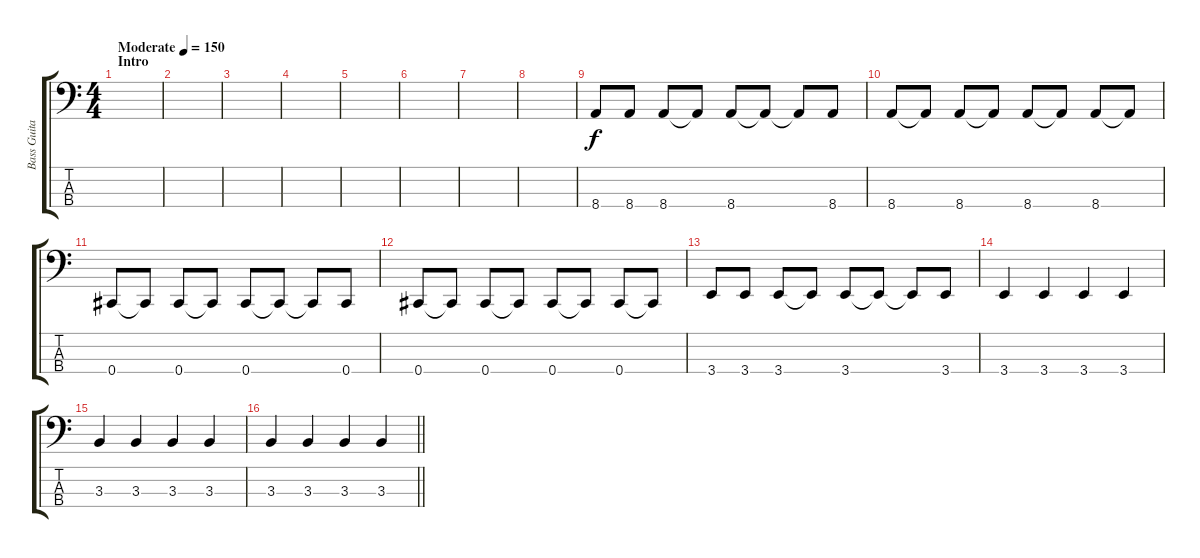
\track ("Bass Guitar" "Bass Guita") {instrument electricbassfinger}
\staff {score tabs}
\tuning (Gb2 Db2 Ab1 Db1) {hide}
\ts (4 4)
\section ("" "Intro")
\tempo (150 "Moderate")
\clef f4
\ks c
|
|
|
|
|
|
|
|
8.4.8 8.4.8 8.4.8 8.4{t}.8 8.4.8 8.4{t}.8 8.4{t}.8 8.4.8 |
8.4.8 8.4{t}.8 8.4.8 8.4{t}.8 8.4.8 8.4{t}.8 8.4.8 8.4{t}.8 |
0.4.8 0.4{t}.8 0.4.8 0.4{t}.8 0.4.8 0.4{t}.8 0.4{t}.8 0.4.8 |
0.4.8 0.4{t}.8 0.4.8 0.4{t}.8 0.4.8 0.4{t}.8 0.4.8 0.4{t}.8 |
3.4.8 3.4.8 3.4.8 3.4{t}.8 3.4.8 3.4{t}.8 3.4{t}.8 3.4.8 |
3.4.4 3.4.4 3.4.4 3.4.4 |
3.3.4 3.3.4 3.3.4 3.3.4 |
\barLineRight lightlight
3.3.4 3.3.4 3.3.4 3.3.4
